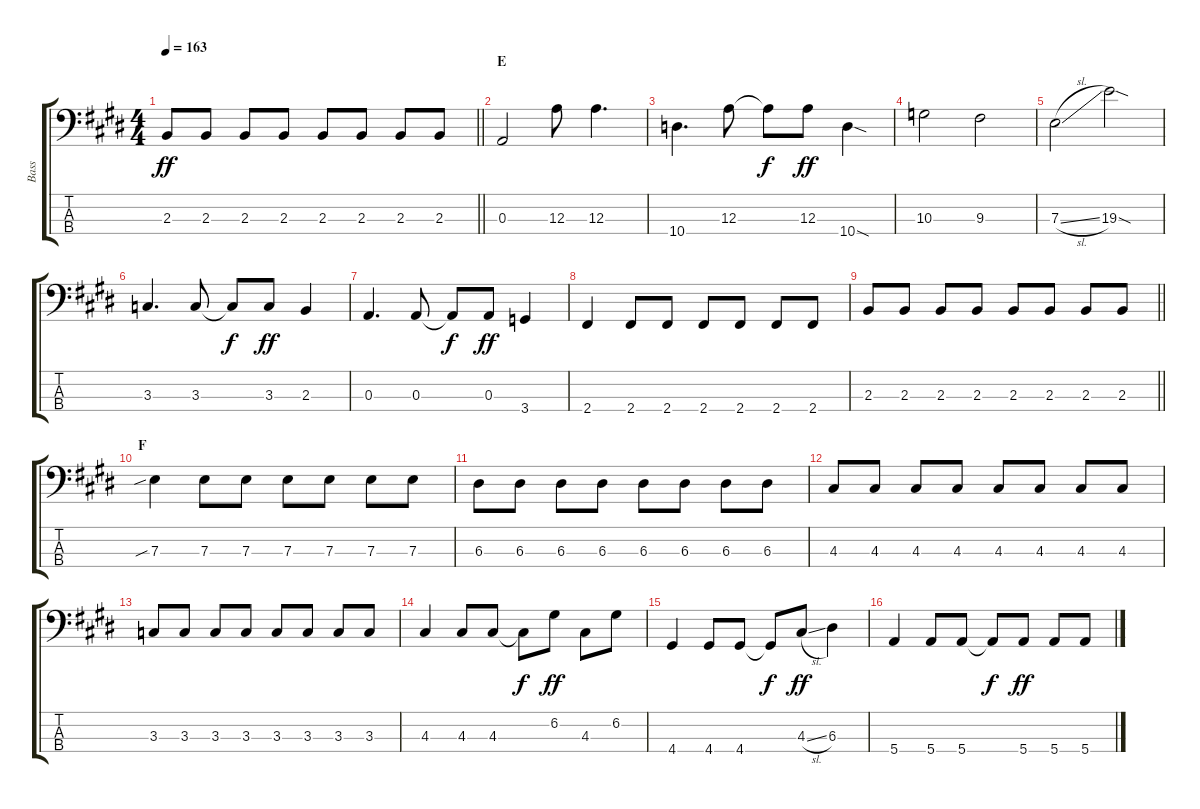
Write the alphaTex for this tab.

\track ("Bass" "Bass") {instrument electricbasspick}
\staff {score tabs}
\tuning (G2 D2 A1 E1) {hide}
\ts (4 4)
\tempo 163
\clef f4
\barLineRight lightlight
\ks e
2.3.8{dy ff} 2.3.8 2.3.8 2.3.8 2.3.8 2.3.8 2.3.8 2.3.8 |
\section ("" "E")
0.3.2 12.3.8 12.3.4{d} |
10.4.4{d} 12.3.8 12.3{t}.8{dy f} 12.3.8{dy ff} 10.4{sod}.4 |
10.3.2 9.3.2 |
7.3{sl}.2 19.3{sod}.2 |
3.3.4{d} 3.3.8 3.3{t}.8{dy f} 3.3.8{dy ff} 2.3.4 |
0.3.4{d} 0.3.8 0.3{t}.8{dy f} 0.3.8{dy ff} 3.4.4 |
2.4.4 2.4.8 2.4.8 2.4.8 2.4.8 2.4.8 2.4.8 |
\barLineRight lightlight
2.3.8 2.3.8 2.3.8 2.3.8 2.3.8 2.3.8 2.3.8 2.3.8 |
\section ("" "F")
7.3{sib}.4 7.3.8 7.3.8 7.3.8 7.3.8 7.3.8 7.3.8 |
6.3.8 6.3.8 6.3.8 6.3.8 6.3.8 6.3.8 6.3.8 6.3.8 |
4.3.8 4.3.8 4.3.8 4.3.8 4.3.8 4.3.8 4.3.8 4.3.8 |
3.3.8 3.3.8 3.3.8 3.3.8 3.3.8 3.3.8 3.3.8 3.3.8 |
4.3.4 4.3.8 4.3.8 4.3{t}.8{dy f} 6.2.8{dy ff} 4.3.8 6.2.8 |
4.4.4 4.4.8 4.4.8 4.4{t}.8{dy f} 4.3{sl}.8{dy ff} 6.3.4 |
5.4.4 5.4.8 5.4.8 5.4{t}.8{dy f} 5.4.8{dy ff} 5.4.8 5.4.8
